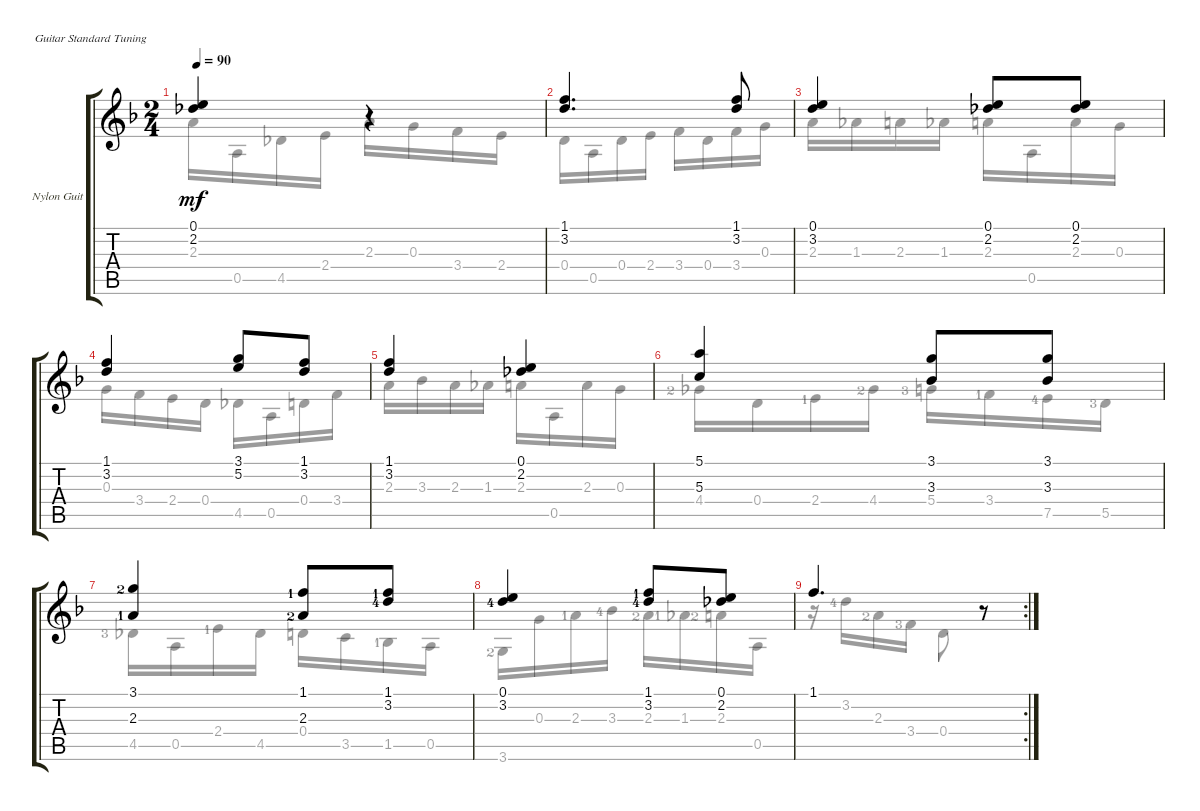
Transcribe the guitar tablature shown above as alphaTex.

\defaultSystemsLayout 4
\bracketExtendMode groupsimilarinstruments
\firstSystemTrackNameOrientation horizontal
\otherSystemsTrackNameOrientation horizontal
\track ("Nylon Guitar" "Nylon Guit") {instrument acousticguitarsteel}
\staff {score tabs}
\tuning (E4 B3 G3 D3 A2 E2)
\voice
\ts (2 4)
\tempo 90
\clef g2
\ks dminor
(0.1 2.2).4{dy mf} r.4 |
(1.1 3.2).4{d} (3.2 1.1).8 |
(0.1 3.2).4 (0.1 2.2).8 (2.2 0.1).8 |
(1.1 3.2).4 (3.1 5.2).8 (3.2 1.1).8 |
(1.1 3.2).4 (0.1 2.2).4 |
(5.1 5.3).4 (3.1 3.3).8 (3.3 3.1).8 |
(3.1{lf 3} 2.3{lf 2}).4 (1.1{lf 2} 2.3{lf 3}).8 (1.1{lf 2} 3.2{lf 5}).8 |
(0.1 3.2{lf 5}).4 (1.1{lf 2} 3.2{lf 5}).8 (2.2 0.1).8 |
\rc 2
1.1.4{d} r.8
\voice
\clef g2
\ottava regular
\simile none
\ks dminor
2.3.16{dy mf} 0.5.16 4.5.16 2.4.16 2.3.16 0.3.16 3.4.16 2.4.16 |
0.4.16 0.5.16 0.4.16 2.4.16 3.4.16 0.4.16 3.4.16 0.3.16 |
2.3.16 1.3.16 2.3.16 1.3.16 2.3.16 0.5.16 2.3.16 0.3.16 |
0.3.16 3.4.16 2.4.16 0.4.16 4.5.16 0.5.16 0.4.16 3.4.16 |
2.3.16 3.3.16 2.3.16 1.3.16 2.3.16 0.5.16 2.3.16 0.3.16 |
4.4{lf 3}.16 0.4.16 2.4{lf 2}.16 4.4{lf 3}.16 5.4{lf 4}.16 3.4{lf 2}.16 7.5{lf 5}.16 5.5{lf 4}.16 |
4.5{lf 4}.16 0.5.16 2.4{lf 2}.16 4.5.16 0.4.16 3.5.16 1.5{lf 2}.16 0.5.16 |
3.6{lf 3}.16 0.3.16 2.3{lf 2}.16 3.3{lf 5}.16 2.3{lf 3}.16 1.3{lf 2}.16 2.3{lf 3}.16 0.5.16 |
r.16 3.2{lf 5}.16 2.3{lf 3}.16 3.4{lf 4}.16 0.4.8 r.8
